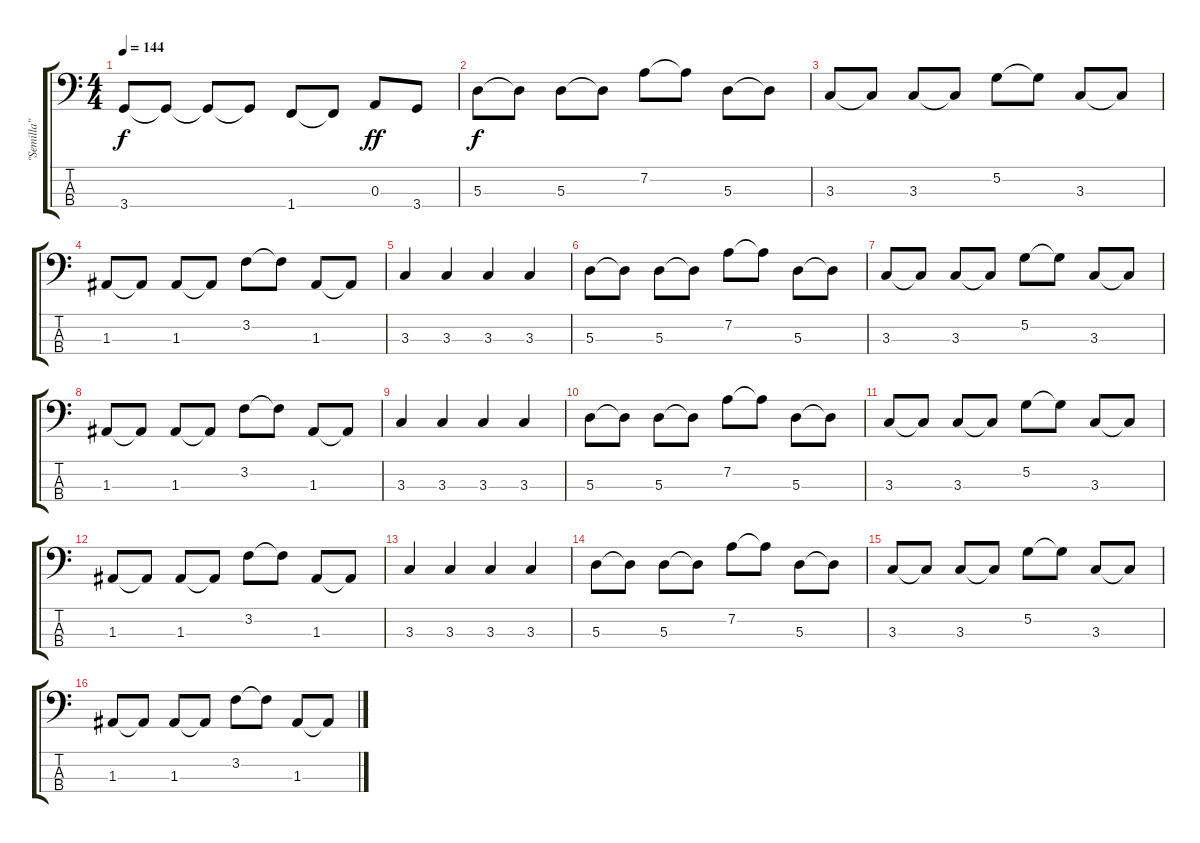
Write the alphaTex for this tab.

\track ("\"Semilla\" Bucciarelli" "\"Semilla\" ") {instrument electricbassfinger}
\staff {score tabs}
\tuning (G2 D2 A1 E1) {hide}
\ts (4 4)
\tempo 144
\clef f4
\ks c
3.4{t}.8{dy f} 3.4{t}.8 3.4{t}.8 3.4{t}.8 1.4.8 1.4{t}.8 0.3.8{dy ff} 3.4.8 |
5.3.8{dy f} 5.3{t}.8 5.3.8 5.3{t}.8 7.2.8 7.2{t}.8 5.3.8 5.3{t}.8 |
3.3.8 3.3{t}.8 3.3.8 3.3{t}.8 5.2.8 5.2{t}.8 3.3.8 3.3{t}.8 |
1.3.8 1.3{t}.8 1.3.8 1.3{t}.8 3.2.8 3.2{t}.8 1.3.8 1.3{t}.8 |
3.3.4 3.3.4 3.3.4 3.3.4 |
5.3.8 5.3{t}.8 5.3.8 5.3{t}.8 7.2.8 7.2{t}.8 5.3.8 5.3{t}.8 |
3.3.8 3.3{t}.8 3.3.8 3.3{t}.8 5.2.8 5.2{t}.8 3.3.8 3.3{t}.8 |
1.3.8 1.3{t}.8 1.3.8 1.3{t}.8 3.2.8 3.2{t}.8 1.3.8 1.3{t}.8 |
3.3.4 3.3.4 3.3.4 3.3.4 |
5.3.8 5.3{t}.8 5.3.8 5.3{t}.8 7.2.8 7.2{t}.8 5.3.8 5.3{t}.8 |
3.3.8 3.3{t}.8 3.3.8 3.3{t}.8 5.2.8 5.2{t}.8 3.3.8 3.3{t}.8 |
1.3.8 1.3{t}.8 1.3.8 1.3{t}.8 3.2.8 3.2{t}.8 1.3.8 1.3{t}.8 |
3.3.4 3.3.4 3.3.4 3.3.4 |
5.3.8 5.3{t}.8 5.3.8 5.3{t}.8 7.2.8 7.2{t}.8 5.3.8 5.3{t}.8 |
3.3.8 3.3{t}.8 3.3.8 3.3{t}.8 5.2.8 5.2{t}.8 3.3.8 3.3{t}.8 |
1.3.8 1.3{t}.8 1.3.8 1.3{t}.8 3.2.8 3.2{t}.8 1.3.8 1.3{t}.8
